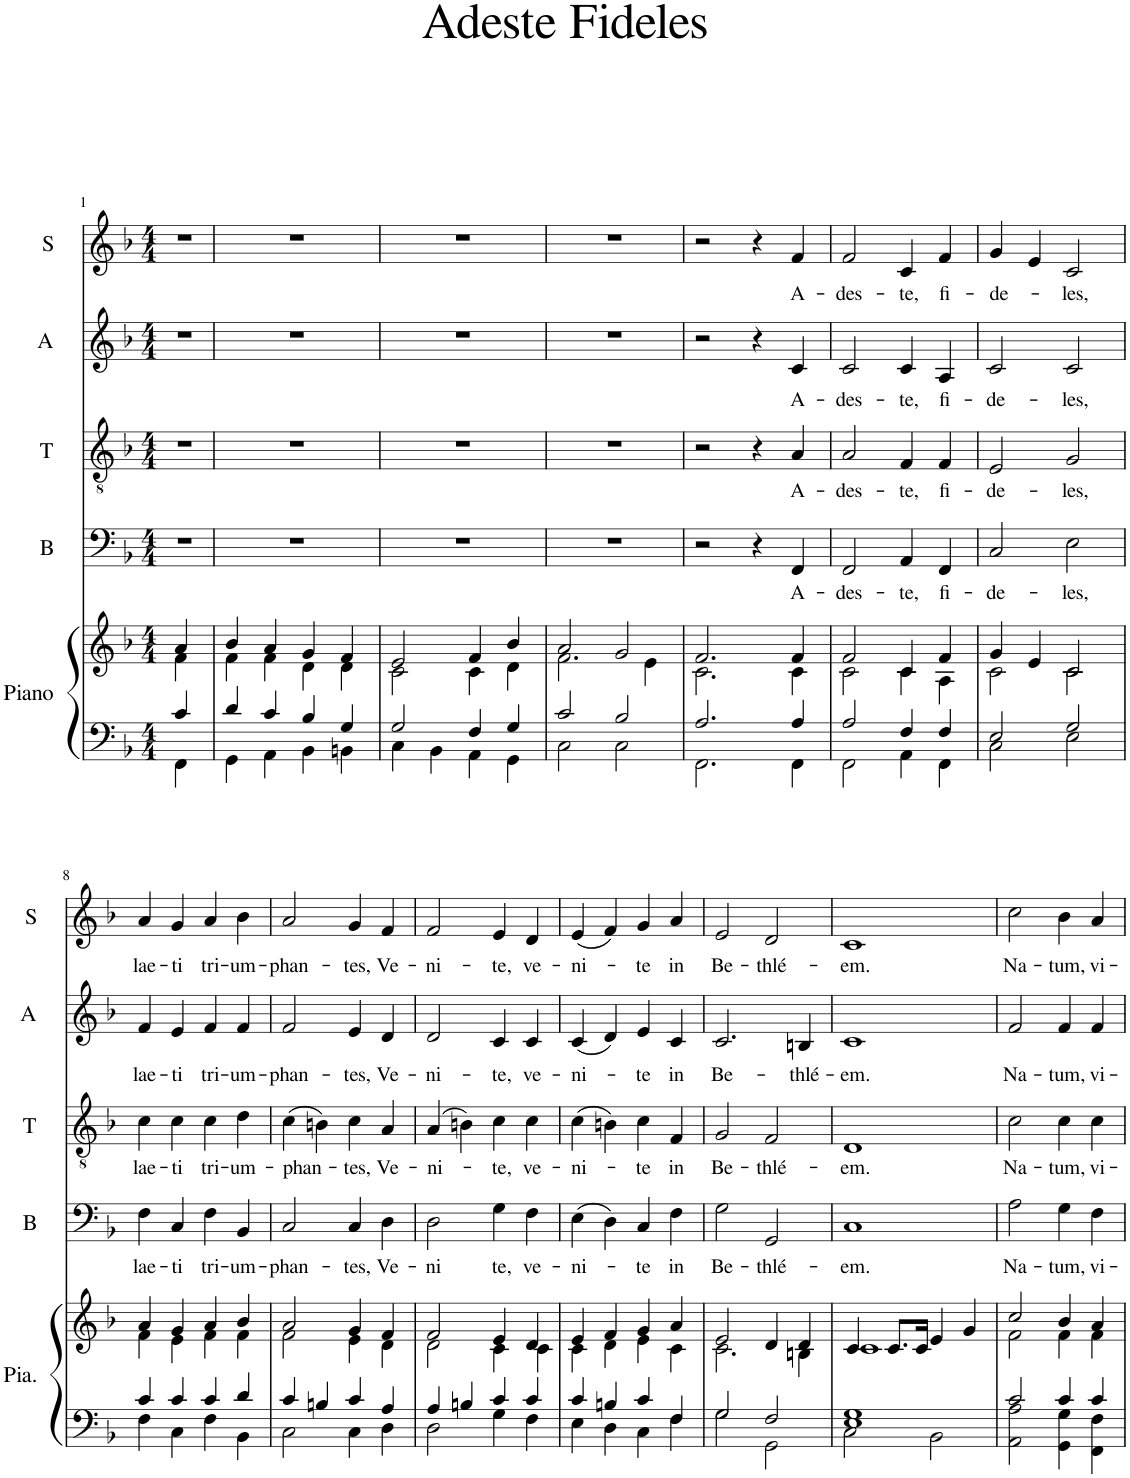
**kern	**kern	**kern	**text	**kern	**text	**kern	**text	**kern	**text
*part5	*part5	*part4	*part4	*part3	*part3	*part2	*part2	*part1	*part1
*staff6	*staff5	*staff4	*staff4	*staff3	*staff3	*staff2	*staff2	*staff1	*staff1
*I"Piano	*	*I"B	*	*I"T	*	*I"A	*	*I"S	*
*I'Pia.	*	*I'B	*	*I'T	*	*I'A	*	*I'S	*
*clefF4	*clefG2	*clefF4	*	*clefGv2	*	*clefG2	*	*clefG2	*
*k[b-]	*k[b-]	*k[b-]	*	*k[b-]	*	*k[b-]	*	*k[b-]	*
*M4/4	*M4/4	*M4/4	*	*M4/4	*	*M4/4	*	*M4/4	*
=1	=1	=1	=1	=1	=1	=1	=1	=1	=1
*^	*^	*	*	*	*	*	*	*	*
4c/	4FF\	4a/	4f\	1r	.	1r	.	1r	.	1r	.
2.ryy	2.ryy	2.ryy	2.ryy	.	.	.	.	.	.	.	.
=2	=2	=2	=2	=2	=2	=2	=2	=2	=2	=2	=2
4d/	4GG\	4b-/	4f\	1r	.	1r	.	1r	.	1r	.
4c/	4AA\	4a/	4f\	.	.	.	.	.	.	.	.
4B-/	4BB-\	4g/	4d\	.	.	.	.	.	.	.	.
4G/	4BBn\	4f/	4d\	.	.	.	.	.	.	.	.
=3	=3	=3	=3	=3	=3	=3	=3	=3	=3	=3	=3
2G/	4C\	2e/	2c\	1r	.	1r	.	1r	.	1r	.
.	4BB-\	.	.	.	.	.	.	.	.	.	.
4F/	4AA\	4f/	4c\	.	.	.	.	.	.	.	.
4G/	4GG\	4b-/	4d\	.	.	.	.	.	.	.	.
=4	=4	=4	=4	=4	=4	=4	=4	=4	=4	=4	=4
2c/	2C\	2a/	2.f\	1r	.	1r	.	1r	.	1r	.
2B-/	2C\	2g/	.	.	.	.	.	.	.	.	.
.	.	.	4e\	.	.	.	.	.	.	.	.
=5	=5	=5	=5	=5	=5	=5	=5	=5	=5	=5	=5
2.A/	2.FF\	2.f/	2.c\	2r	.	2r	.	2r	.	2r	.
.	.	.	.	4r	.	4r	.	4r	.	4r	.
!	!	!	!	!	!LO:LY:b	!	!LO:LY:b	!	!LO:LY:b	!	!LO:LY:b
4A/	4FF\	4f/	4c\	4FF/	A-	4A/	A-	4c/	A-	4f/	A-
=6	=6	=6	=6	=6	=6	=6	=6	=6	=6	=6	=6
!	!	!	!	!	!LO:LY:b	!	!LO:LY:b	!	!LO:LY:b	!	!LO:LY:b
2A/	2FF\	2f/	2c\	2FF/	-des-	2A/	-des-	2c/	-des-	2f/	-des-
!	!	!	!	!	!LO:LY:b	!	!LO:LY:b	!	!LO:LY:b	!	!LO:LY:b
4F/	4AA\	4c/	4c\	4AA/	-te,	4F/	-te,	4c/	-te,	4c/	-te,
!	!	!	!	!	!LO:LY:b	!	!LO:LY:b	!	!LO:LY:b	!	!LO:LY:b
4F/	4FF\	4f/	4A\	4FF/	fi-	4F/	fi-	4A/	fi-	4f/	fi-
=7	=7	=7	=7	=7	=7	=7	=7	=7	=7	=7	=7
!	!	!	!	!	!LO:LY:b	!	!LO:LY:b	!	!LO:LY:b	!	!LO:LY:b
2E/	2C\	4g/	2c\	2C/	-de-	2E/	-de-	2c/	-de-	4g/	-de-
.	.	4e/	.	.	.	.	.	.	.	4e/	.
!	!	!	!	!	!LO:LY:b	!	!LO:LY:b	!	!LO:LY:b	!	!LO:LY:b
2G/	2E\	2c/	2c\	2E\	-les,	2G/	-les,	2c/	-les,	2c/	-les,
!!LO:LB:g=z
=8	=8	=8	=8	=8	=8	=8	=8	=8	=8	=8	=8
!	!	!	!	!	!LO:LY:b	!	!LO:LY:b	!	!LO:LY:b	!	!LO:LY:b
4c/	4F\	4a/	4f\	4F\	lae-	4c\	lae-	4f/	lae-	4a/	lae-
!	!	!	!	!	!LO:LY:b	!	!LO:LY:b	!	!LO:LY:b	!	!LO:LY:b
4c/	4C\	4g/	4e\	4C/	-ti	4c\	-ti	4e/	-ti	4g/	-ti
!	!	!	!	!	!LO:LY:b	!	!LO:LY:b	!	!LO:LY:b	!	!LO:LY:b
4c/	4F\	4a/	4f\	4F\	tri-	4c\	tri-	4f/	tri-	4a/	tri-
!	!	!	!	!	!LO:LY:b	!	!LO:LY:b	!	!LO:LY:b	!	!LO:LY:b
4d/	4BB-\	4b-/	4f\	4BB-/	-um-	4d\	-um-	4f/	-um-	4b-\	-um-
=9	=9	=9	=9	=9	=9	=9	=9	=9	=9	=9	=9
!	!	!	!	!	!LO:LY:b	!	!LO:LY:b	!	!LO:LY:b	!	!LO:LY:b
4c/	2C\	2a/	2f\	2C/	-phan-	(4c\	-phan-	2f/	-phan-	2a/	-phan-
4Bn/	.	.	.	.	.	4Bn\)	.	.	.	.	.
!	!	!	!	!	!LO:LY:b	!	!LO:LY:b	!	!LO:LY:b	!	!LO:LY:b
4c/	4C\	4g/	4e\	4C/	-tes,	4c\	-tes,	4e/	-tes,	4g/	-tes,
!	!	!	!	!	!LO:LY:b	!	!LO:LY:b	!	!LO:LY:b	!	!LO:LY:b
4A/	4D\	4f/	4d\	4D\	Ve-	4A/	Ve-	4d/	Ve-	4f/	Ve-
=10	=10	=10	=10	=10	=10	=10	=10	=10	=10	=10	=10
!	!	!	!	!	!LO:LY:b	!	!LO:LY:b	!	!LO:LY:b	!	!LO:LY:b
4A/	2D\	2f/	2d\	2D\	-ni	(4A/	-ni-	2d/	-ni-	2f/	-ni-
4Bn/	.	.	.	.	.	4Bn\)	.	.	.	.	.
!	!	!	!	!	!LO:LY:b	!	!LO:LY:b	!	!LO:LY:b	!	!LO:LY:b
4c/	4G\	4e/	4c\	4G\	te,	4c\	-te,	4c/	-te,	4e/	-te,
!	!	!	!	!	!LO:LY:b	!	!LO:LY:b	!	!LO:LY:b	!	!LO:LY:b
4c/	4F\	4d/	4c\	4F\	ve-	4c\	ve-	4c/	ve-	4d/	ve-
=11	=11	=11	=11	=11	=11	=11	=11	=11	=11	=11	=11
!	!	!	!	!	!LO:LY:b	!	!LO:LY:b	!	!LO:LY:b	!	!LO:LY:b
4c/	4E\	4e/	4c\	(4E\	-ni-	(4c\	-ni-	(4c/	-ni-	(4e/	-ni-
4Bn/	4D\	4f/	4d\	4D\)	.	4Bn\)	.	4d/)	.	4f/)	.
!	!	!	!	!	!LO:LY:b	!	!LO:LY:b	!	!LO:LY:b	!	!LO:LY:b
4c/	4C\	4g/	4e\	4C/	-te	4c\	-te	4e/	-te	4g/	-te
!	!	!	!	!	!LO:LY:b	!	!LO:LY:b	!	!LO:LY:b	!	!LO:LY:b
4F/	4F\	4a/	4c\	4F\	in	4F/	in	4c/	in	4a/	in
=12	=12	=12	=12	=12	=12	=12	=12	=12	=12	=12	=12
!	!	!	!	!	!LO:LY:b	!	!LO:LY:b	!	!LO:LY:b	!	!LO:LY:b
2G/	2G\	2e/	2.c\	2G\	Be-	2G/	Be-	2.c/	Be-	2e/	Be-
!	!	!	!	!	!LO:LY:b	!	!LO:LY:b	!	!	!	!LO:LY:b
2F/	2GG\	4d/	.	2GG/	-thlé-	2F/	-thlé-	.	.	2d/	-thlé-
!	!	!	!	!	!	!	!	!	!LO:LY:b	!	!
.	.	4d/	4Bn\	.	.	.	.	4Bn/	-thlé-	.	.
=13	=13	=13	=13	=13	=13	=13	=13	=13	=13	=13	=13
!	!	!	!	!	!LO:LY:b	!	!LO:LY:b	!	!LO:LY:b	!	!LO:LY:b
2C\	1E 1G	4c/	1c	1C	-em.	1D	-em.	1c	-em.	1c	-em.
.	.	8.c/L	.	.	.	.	.	.	.	.	.
.	.	16c/Jk	.	.	.	.	.	.	.	.	.
2BB-\	.	4e/	.	.	.	.	.	.	.	.	.
.	.	4g/	.	.	.	.	.	.	.	.	.
=14	=14	=14	=14	=14	=14	=14	=14	=14	=14	=14	=14
!	!	!	!	!	!LO:LY:b	!	!LO:LY:b	!	!LO:LY:b	!	!LO:LY:b
2c/	2AA\ 2A\	2cc/	2f\	2A\	Na-	2c\	Na-	2f/	Na-	2cc\	Na-
!	!	!	!	!	!LO:LY:b	!	!LO:LY:b	!	!LO:LY:b	!	!LO:LY:b
4c/	4GG\ 4G\	4b-/	4f\	4G\	-tum,	4c\	-tum,	4f/	-tum,	4b-\	-tum,
!	!	!	!	!	!LO:LY:b	!	!LO:LY:b	!	!LO:LY:b	!	!LO:LY:b
4c/	4FF\ 4F\	4a/	4f\	4F\	vi-	4c\	vi-	4f/	vi-	4a/	vi-
*v	*v	*	*	*	*	*	*	*	*	*	*
*	*v	*v	*	*	*	*	*	*	*	*
=	=	=	=	=	=	=	=	=	=
*-	*-	*-	*-	*-	*-	*-	*-	*-	*-
